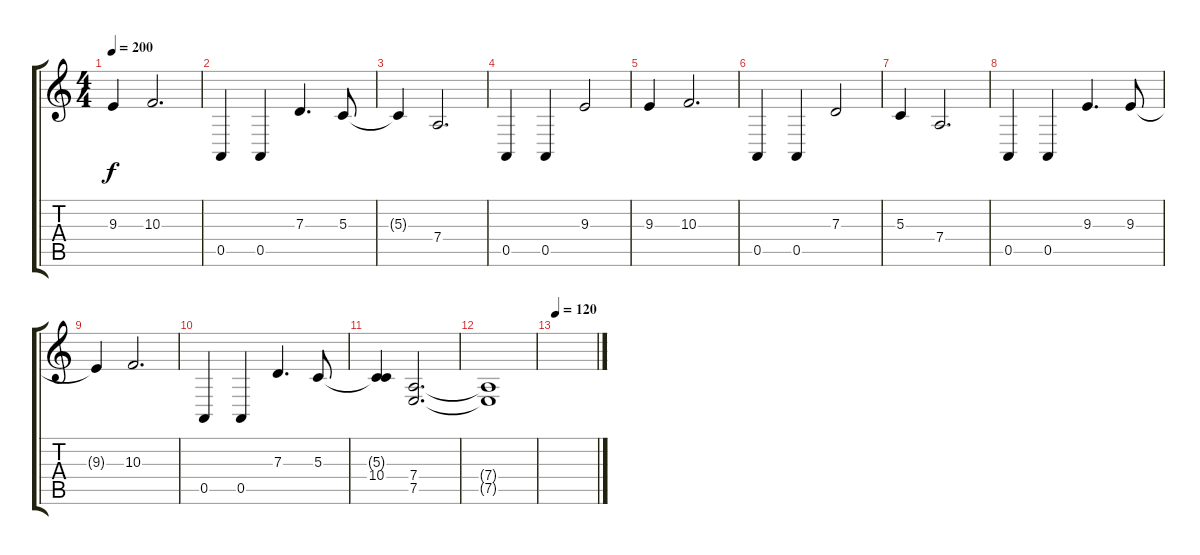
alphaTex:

\track "" {instrument drawbarorgan}
\staff {score tabs}
\tuning (E4 B3 G3 D3 A2 E2) {hide}
\ts (4 4)
\tempo 200
\clef g2
\ks c
9.3{t}.4{dy f} 10.3.2{d} |
0.5.4 0.5.4 7.3.4{d} 5.3.8 |
5.3{t}.4 7.4.2{d} |
0.5.4 0.5.4 9.3.2 |
9.3.4 10.3.2{d} |
0.5.4 0.5.4 7.3.2 |
5.3.4 7.4.2{d} |
0.5.4 0.5.4 9.3.4{d} 9.3.8 |
9.3{t}.4 10.3.2{d} |
0.5.4 0.5.4 7.3.4{d} 5.3.8 |
(5.3{t} 10.4).4 (7.4 7.5).2{d} |
(7.4{t} 7.5{t}).1 |
\tempo 120
